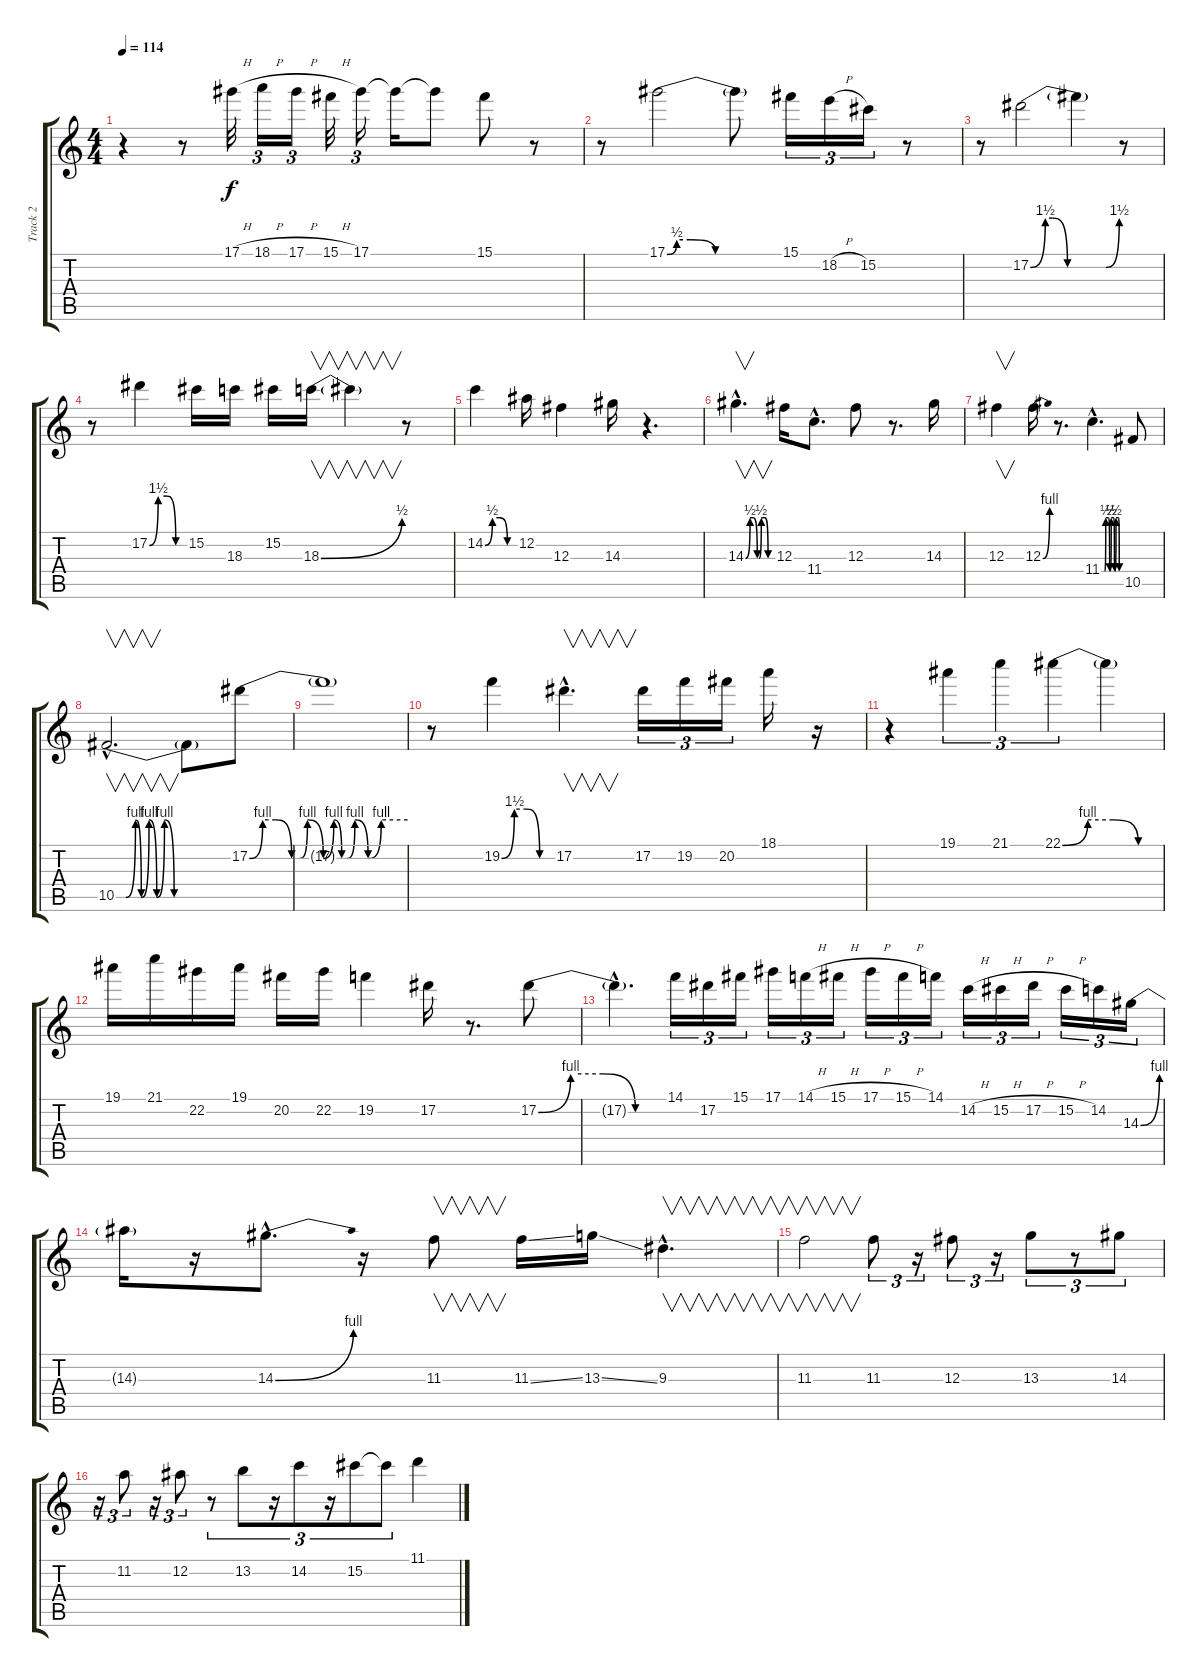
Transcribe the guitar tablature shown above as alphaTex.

\track ("Track 2" "Track 2") {instrument distortionguitar}
\staff {score tabs}
\tuning (Eb4 Bb3 Gb3 Db3 Ab2 Eb2) {hide}
\ts (4 4)
\tempo 114
\clef g2
\ks c
r.4{dy f} r.8 17.1{h}.32 18.1{h}.16{tu (3 2)} 17.1{h}.16{tu (3 2)} 15.1{h}.32 17.1.16{tu (3 2)} 17.1{t}.16 17.1{t}.8 15.1.8 r.8 |
r.8 17.1{be (custom 0 0 5 2 12 2 25 0 45 0 60 0)}.2 17.1{t}.8 15.1.16{tu (3 2)} 18.2{h}.16{tu (3 2)} 15.2.16{tu (3 2)} r.8 |
r.8 17.2{be (custom 0 0 10 6 15 6 25 0 40 0 51 0 60 6)}.2 17.2{t}.4 r.8 |
r.8 17.2{be (custom 0 0 15 6 30 6 45 0 60 0)}.4 15.2.16 18.3.16 15.2.16 18.3{be (bend 0 0 60 2)}.16{v} 18.3{t}.4{v} r.8 |
14.2{be (custom 0 0 15 2 30 2 45 0 60 0)}.4 12.2.16 12.3.4 14.3.16 r.4{d} |
14.3{be (custom 0 0 10 2 17 2 26 0 30 0 35 2 43 2 50 0 60 0) hac}.4{v d} 12.3.16 11.4{hac}.8{d} 12.3.8 r.8{d} 14.3.16 |
12.3.4{v} 12.3{be (bend 0 0 60 4)}.16 r.8{d} 11.4{be (custom 0 0 10 0 13 2 22 2 25 0 27 0 30 2 38 2 40 0 42 0 45 2 48 2 53 2 55 0 60 0) hac}.4{d} 10.5.8 |
10.5{be (custom 0 0 5 0 10 4 13 0 17 4 21 0 25 4 30 0 34 0 40 0 50 0 60 0) hac}.2{v d} 10.5{t}.8 17.2{be (custom 0 0 5 4 10 4 16 0 19 0 22 4 28 0 32 4 35 0 37 0 40 4 45 0 50 4 60 4)}.8 |
17.2{t}.1 |
r.8 19.2{be (custom 0 0 15 6 30 6 45 0 60 0)}.4 17.2{hac}.4{v d} 17.2.16{tu (3 2)} 19.2.16{tu (3 2)} 20.2.16{tu (3 2)} 18.1.16 r.16 |
r.4 19.1.4{tu (3 2)} 21.1.4{tu (3 2)} 22.1{be (custom 0 0 15 4 30 4 45 0 60 0)}.4{tu (3 2)} 22.1{t}.4 |
19.1.16 21.1.16 22.2.16 19.1.16 20.2.16 22.2.16 19.2.4 17.2.16 r.8{d} 17.2{be (custom 0 0 15 4 30 4 45 0 60 0)}.8 |
17.2{hac t}.4{d} 14.1.16{tu (3 2)} 17.2.16{tu (3 2)} 15.1.16{tu (3 2)} 17.1.16{tu (3 2)} 14.1{h}.16{tu (3 2)} 15.1{h}.16{tu (3 2)} 17.1{h}.16{tu (3 2)} 15.1{h}.16{tu (3 2)} 14.1.16{tu (3 2)} 14.2{h}.16{tu (3 2)} 15.2{h}.16{tu (3 2)} 17.2{h}.16{tu (3 2)} 15.2{h}.16{tu (3 2)} 14.2.16{tu (3 2)} 14.3{be (bend 0 0 60 4)}.16{tu (3 2)} |
14.3{t}.16 r.16 14.3{be (bend 0 0 60 4) hac}.8{d} r.16 11.3.8{v} 11.3{ss}.16 13.3{ss}.16 9.3{hac}.4{v d} |
11.3.2{v} 11.3.8{tu (3 2)} r.16{tu (3 2)} 12.3.8{tu (3 2)} r.16{tu (3 2)} 13.3.8{tu (3 2)} r.8{tu (3 2)} 14.3.8{tu (3 2)} |
r.16{tu (3 2)} 11.2.8{tu (3 2)} r.16{tu (3 2)} 12.2.8{tu (3 2)} r.8{tu (3 2)} 13.2.8{tu (3 2)} r.16{tu (3 2)} 14.2.8{tu (3 2)} r.16{tu (3 2)} 15.2.8{tu (3 2)} 15.2{t}.8{tu (3 2)} 11.1.4
